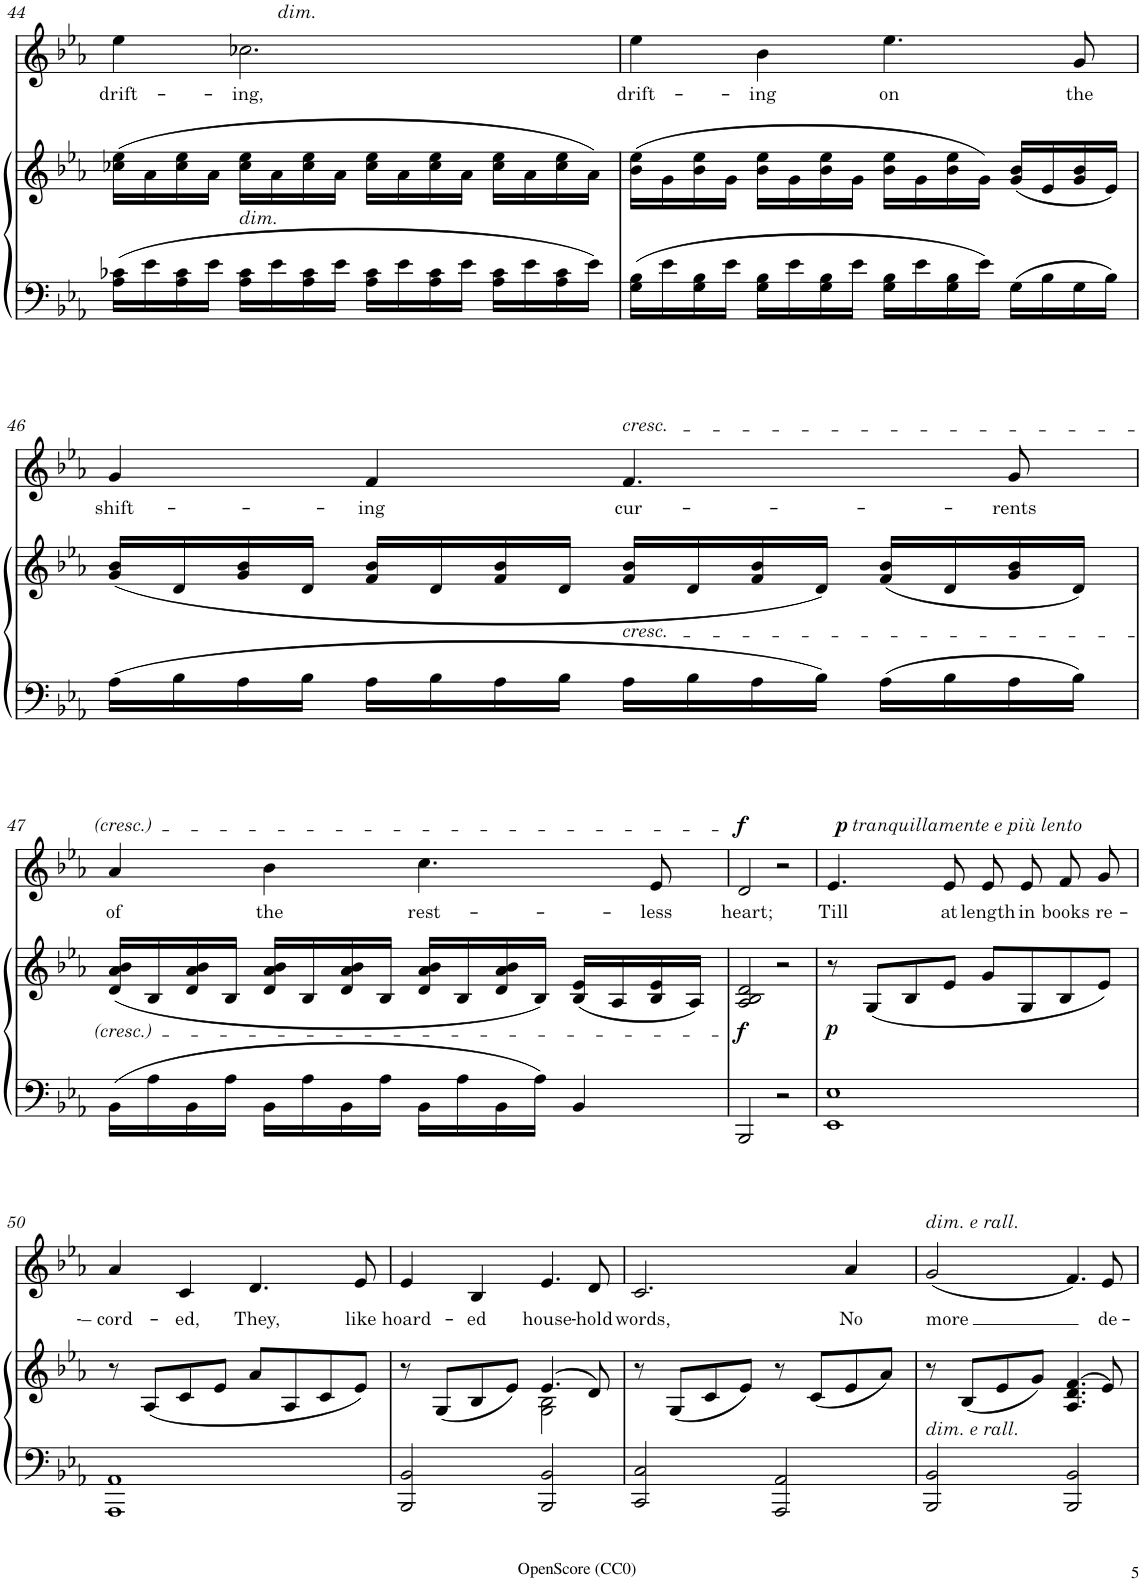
**kern	**kern	**dynam	**kern	**text	**dynam
*part2	*part2	*part2	*part1	*part1	*part1
*staff3	*staff2	*staff2/3	*staff1	*staff1	*staff1
*I"Piano	*	*	*I"Voice	*	*
*I'Pno	*	*	*	*	*
!!LO:PB:g=z
*clefF4	*clefG2	*	*clefG2	*	*
*k[b-e-a-]	*k[b-e-a-]	*	*k[b-e-a-]	*	*
*M4/4	*M4/4	*	*M4/4	*	*
*met(c)	*met(c)	*	*met(c)	*	*
=44	=44	=44	=44	=44	=44
!	!	!	!	!LO:LY:b	!
16A-\ 16c-X\LL	(16cc-X\ 16ee-\LL	.	4ee-\	drift-	.
16e-\	16a-\	.	.	.	.
16A-\ 16c-\	16cc-\ 16ee-\	.	.	.	.
16e-\JJ	16a-\JJ	.	.	.	.
!	!	!	!LO:TX:a:i:t=dim.	!	!
!	!LO:TX:b:i:t=dim.	!	!	!	!
!	!	!	!	!LO:LY:b	!
16A-\ 16c-\LL	16cc-\ 16ee-\LL	.	2.cc-X\	-ing,	.
16e-\	16a-\	.	.	.	.
16A-\ 16c-\	16cc-\ 16ee-\	.	.	.	.
16e-\JJ	16a-\JJ	.	.	.	.
16A-\ 16c-\LL	16cc-\ 16ee-\LL	.	.	.	.
16e-\	16a-\	.	.	.	.
16A-\ 16c-\	16cc-\ 16ee-\	.	.	.	.
16e-\JJ	16a-\JJ	.	.	.	.
16A-\ 16c-\LL	16cc-\ 16ee-\LL	.	.	.	.
16e-\	16a-\	.	.	.	.
16A-\ 16c-\	16cc-\ 16ee-\	.	.	.	.
16e-\JJ	16a-\JJ)	.	.	.	.
=45	=45	=45	=45	=45	=45
!	!	!	!	!LO:LY:b	!
16G\ 16B-\LL	(16b-\ 16ee-\LL	.	4ee-\	drift-	.
16e-\	16g\	.	.	.	.
16G\ 16B-\	16b-\ 16ee-\	.	.	.	.
16e-\JJ	16g\JJ	.	.	.	.
!	!	!	!	!LO:LY:b	!
16G\ 16B-\LL	16b-\ 16ee-\LL	.	4b-\	-ing	.
16e-\	16g\	.	.	.	.
16G\ 16B-\	16b-\ 16ee-\	.	.	.	.
16e-\JJ	16g\JJ	.	.	.	.
!	!	!	!	!LO:LY:b	!
16G\ 16B-\LL	16b-\ 16ee-\LL	.	4.ee-\	on	.
16e-\	16g\	.	.	.	.
16G\ 16B-\	16b-\ 16ee-\	.	.	.	.
16e-\JJ	16g\JJ)	.	.	.	.
16G\LL	(16g/ 16b-/LL	.	.	.	.
16B-\	16e-/	.	.	.	.
!	!	!	!	!LO:LY:b	!
16G\	16g/ 16b-/	.	8g/	the	.
16B-\JJ	16e-/JJ)	.	.	.	.
!!LO:LB:g=z
=46	=46	=46	=46	=46	=46
!	!	!	!	!LO:LY:b	!
16A-\LL	(16g/ 16b-/LL	.	4g/	shift-	.
16B-\	16d/	.	.	.	.
16A-\	16g/ 16b-/	.	.	.	.
16B-\JJ	16d/JJ	.	.	.	.
!	!	!	!	!LO:LY:b	!
16A-\LL	16f/ 16b-/LL	.	4f/	-ing	.
16B-\	16d/	.	.	.	.
16A-\	16f/ 16b-/	.	.	.	.
16B-\JJ	16d/JJ	.	.	.	.
!	!	!	!LO:TX:a:i:t=cresc.	!	!
!	!LO:TX:b:i:t=cresc.	!	!	!	!
!	!	!	!	!LO:LY:b	!
16A-\LL	16f/ 16b-/LL	.	4.f/	cur-	.
16B-\	16d/	.	.	.	.
16A-\	16f/ 16b-/	.	.	.	.
16B-\JJ	16d/JJ)	.	.	.	.
16A-\LL	(16f/ 16b-/LL	.	.	.	.
16B-\	16d/	.	.	.	.
!	!	!	!	!LO:LY:b	!
16A-\	16g/ 16b-/	.	8g/	-rents	.
16B-\JJ	16d/JJ)	.	.	.	.
!!LO:LB:g=z
=47	=47	=47	=47	=47	=47
!	!	!	!	!LO:LY:b	!
16BB-\LL	(16d/ 16a-/ 16b-/LL	.	4a-/	of	.
16A-\	16B-/	.	.	.	.
16BB-\	16d/ 16a-/ 16b-/	.	.	.	.
16A-\JJ	16B-/JJ	.	.	.	.
!	!	!	!	!LO:LY:b	!
16BB-\LL	16d/ 16a-/ 16b-/LL	.	4b-\	the	.
16A-\	16B-/	.	.	.	.
16BB-\	16d/ 16a-/ 16b-/	.	.	.	.
16A-\JJ	16B-/JJ	.	.	.	.
!	!	!	!	!LO:LY:b	!
16BB-\LL	16d/ 16a-/ 16b-/LL	.	4.cc\	rest-	.
16A-\	16B-/	.	.	.	.
16BB-\	16d/ 16a-/ 16b-/	.	.	.	.
16A-\JJ	16B-/JJ)	.	.	.	.
4BB-/	(16B-/ 16e-/LL	.	.	.	.
.	16A-/	.	.	.	.
!	!	!	!	!LO:LY:b	!
.	16B-/ 16e-/	.	8e-/	-less	.
.	16A-/JJ)	.	.	.	.
=48	=48	=48	=48	=48	=48
!	!	!LO:DY:b	!	!LO:LY:b	!LO:DY:a
2BBB-/	2A-/ 2B-/ 2d/	f	2d/	heart;	f
2r	2r	.	2r	.	.
=49	=49	=49	=49	=49	=49
!	!	!LO:DY:b	!	!LO:LY:b	!LO:DY:a
!	!	!	!	!	!LO:DY:n=1:a
1EE- 1E-	8r	p	4.e-/	Till	p other-dynamics
.	(8G/L	.	.	.	.
.	8B-/	.	.	.	.
!	!	!	!	!LO:LY:b	!
.	8e-/J	.	8e-/	at	.
!	!	!	!	!LO:LY:b	!
.	8g/L	.	8e-/L	length	.
!	!	!	!	!LO:LY:b	!
.	8G/	.	8e-/J	in	.
!	!	!	!	!LO:LY:b	!
.	8B-/	.	8f/L	books	.
!	!	!	!	!LO:LY:b	!
.	8e-/J)	.	8g/J	re-	.
!!LO:LB:g=z
=50	=50	=50	=50	=50	=50
!	!	!	!	!LO:LY:b	!
1AAA- 1AA-	8r	.	4a-/	-– cord-	.
.	(8A-/L	.	.	.	.
!	!	!	!	!LO:LY:b	!
.	8c/	.	4c/	-ed,	.
.	8e-/J	.	.	.	.
!	!	!	!	!LO:LY:b	!
.	8a-/L	.	4.d/	They,	.
.	8A-/	.	.	.	.
.	8c/	.	.	.	.
!	!	!	!	!LO:LY:b	!
.	8e-/J)	.	8e-/	like	.
=51	=51	=51	=51	=51	=51
*	*^	*	*	*	*
!	!	!	!	!	!LO:LY:b	!
2BBB-/ 2BB-/	8r	2ryy	.	4e-/	hoard-	.
.	(8G/L	.	.	.	.	.
!	!	!	!	!	!LO:LY:b	!
.	8B-/	.	.	4B-/	-ed	.
.	8e-/J)	.	.	.	.	.
!	!	!	!	!	!LO:LY:b	!
2BBB-/ 2BB-/	(4.e-/	2G\ 2B-\	.	4.e-/	house-	.
!	!	!	!	!	!LO:LY:b	!
.	8d/)	.	.	8d/	-hold	.
*	*v	*v	*	*	*	*
=52	=52	=52	=52	=52	=52
!	!	!	!	!LO:LY:b	!
2CC/ 2C/	8r	.	2.c/	words,	.
.	(8G/L	.	.	.	.
.	8c/	.	.	.	.
.	8e-/J)	.	.	.	.
2AAA-/ 2AA-/	8r	.	.	.	.
.	(8c/L	.	.	.	.
!	!	!	!	!LO:LY:b	!
.	8e-/	.	4a-/	No	.
.	8a-/J)	.	.	.	.
=53	=53	=53	=53	=53	=53
!	!	!	!LO:TX:a:i:t=dim. e rall.	!	!
!	!LO:TX:b:i:t=dim. e rall.	!	!	!	!
!	!	!	!	!LO:LY:b	!
2BBB-/ 2BB-/	8r	.	(2g/	more	.
.	(8B-/L	.	.	.	.
.	8e-/	.	.	.	.
.	8g/J)	.	.	.	.
2BBB-/ 2BB-/	(>4.A-/ 4.d/ 4.f/	.	4.f/)	.	.
!	!	!	!	!LO:LY:b	!
.	8e-/)	.	8e-/	de-	.
=	=	=	=	=	=
*-	*-	*-	*-	*-	*-
